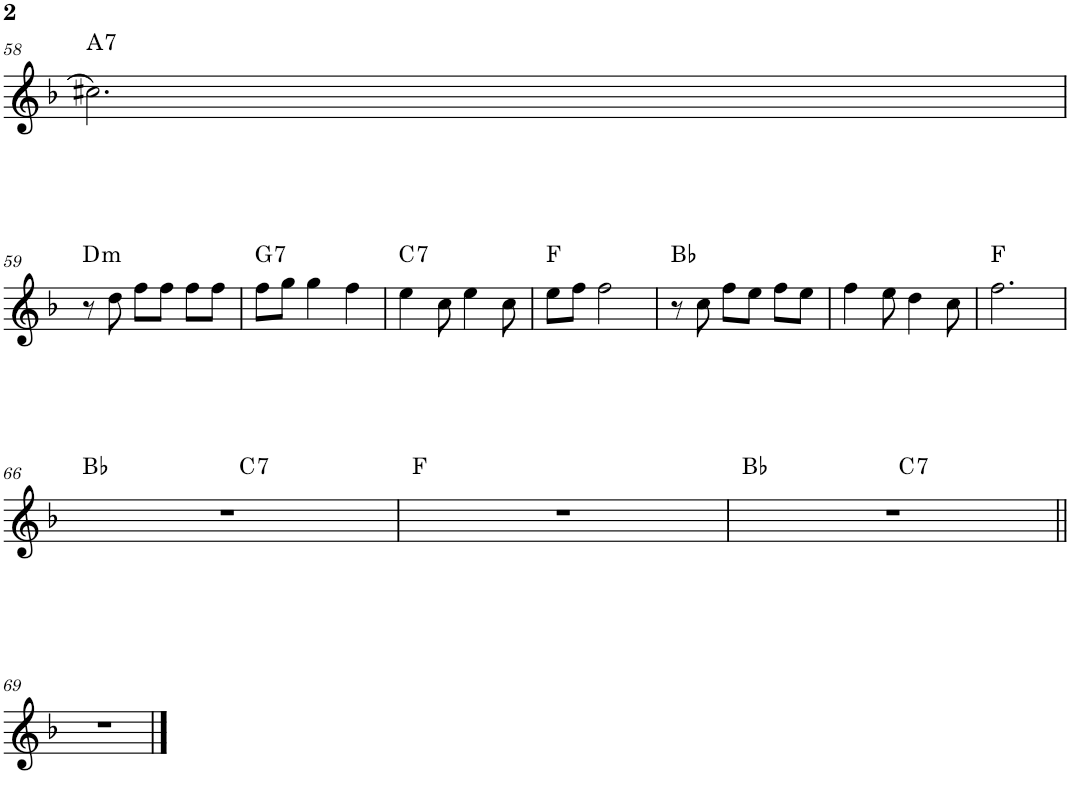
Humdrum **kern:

**kern	**harte
*part1	*part1
*staff1	*
*I"Piano	*
*I'Pno.	*
!!LO:PB:g=z
*clefG2	*
*k[b-]	*
*M3/4	*
=58	=58
!	!LO:H:kt=7
2.cc#X\	A:7
!!LO:LB:g=z
=59	=59
!	!LO:H:kt=m
8r	D:min
8dd\	.
8ff\L	.
8ff\J	.
8ff\L	.
8ff\J	.
=60	=60
!	!LO:H:kt=7
8ff\L	G:7
8gg\J	.
4gg\	.
4ff\	.
=61	=61
!	!LO:H:kt=7
4ee\	C:7
8cc\	.
4ee\	.
8cc\	.
=62	=62
8ee\L	F:maj
8ff\J	.
2ff\	.
=63	=63
8r	Bb:maj
8cc\	.
8ff\L	.
8ee\J	.
8ff\L	.
8ee\J	.
=64	=64
4ff\	.
8ee\	.
4dd\	.
8cc\	.
=65	=65
2.ff\	F:maj
!!LO:LB:g=z
=66	=66
*^	*
2.r	4.ryy	Bb:maj
!	!	!LO:H:kt=7
.	4.ryy	C:7
*v	*v	*
=67	=67
2.r	F:maj
=68	=68
*^	*
2.r	4.ryy	Bb:maj
!	!	!LO:H:kt=7
.	4.ryy	C:7
*v	*v	*
!!LO:LB:g=z
=69||	=69||
2.r	.
==	==
*-	*-
